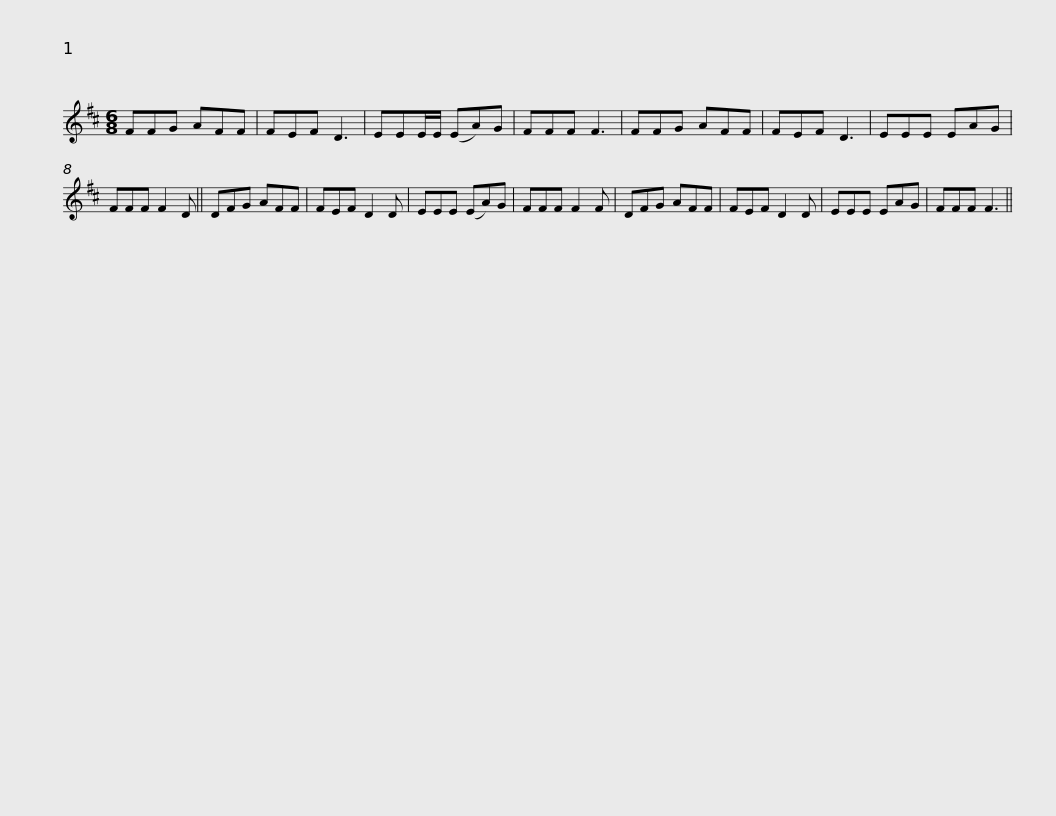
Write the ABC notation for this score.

X:1
L:1/8
M:6/8
I:linebreak $
K:D
V:1 treble
V:1
 FFG AFF | FEF D3 | EEE/E/ (EA)G | FFF F3 | FFG AFF | %5
 FEF D3 | EEE EAG | FFF F2 D ||$ DFG AFF | FEF D2 D | %10
 EEE (EA)G | FFF F2 F | DFG AFF | FEF D2 D | EEE EAG | %15
 FFF F3 || %16
